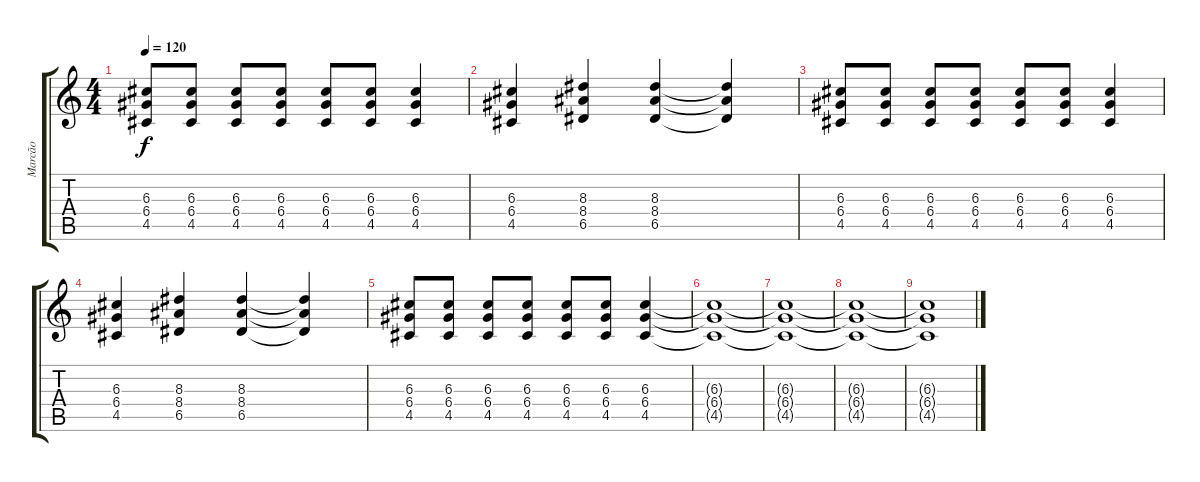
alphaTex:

\track ("Marcão" "Marcão") {instrument overdrivenguitar}
\staff {score tabs}
\tuning (E4 B3 G3 D3 A2 E2) {hide}
\ts (4 4)
\tempo 120
\clef g2
\ks c
(6.3 6.4 4.5).8{dy f} (6.3 6.4 4.5).8 (6.3 6.4 4.5).8 (6.3 6.4 4.5).8 (6.3 6.4 4.5).8 (6.3 6.4 4.5).8 (6.3 6.4 4.5).4 |
(6.3 6.4 4.5).4 (8.3 8.4 6.5).4 (8.3 8.4 6.5).4 (8.3{t} 8.4{t} 6.5{t}).4 |
(6.3 6.4 4.5).8 (6.3 6.4 4.5).8 (6.3 6.4 4.5).8 (6.3 6.4 4.5).8 (6.3 6.4 4.5).8 (6.3 6.4 4.5).8 (6.3 6.4 4.5).4 |
(6.3 6.4 4.5).4 (8.3 8.4 6.5).4 (8.3 8.4 6.5).4 (8.3{t} 8.4{t} 6.5{t}).4 |
(6.3 6.4 4.5).8 (6.3 6.4 4.5).8 (6.3 6.4 4.5).8 (6.3 6.4 4.5).8 (6.3 6.4 4.5).8 (6.3 6.4 4.5).8 (6.3 6.4 4.5).4 |
(6.3{t} 6.4{t} 4.5{t}).1 |
(6.3{t} 6.4{t} 4.5{t}).1 |
(6.3{t} 6.4{t} 4.5{t}).1 |
(6.3{t} 6.4{t} 4.5{t}).1
